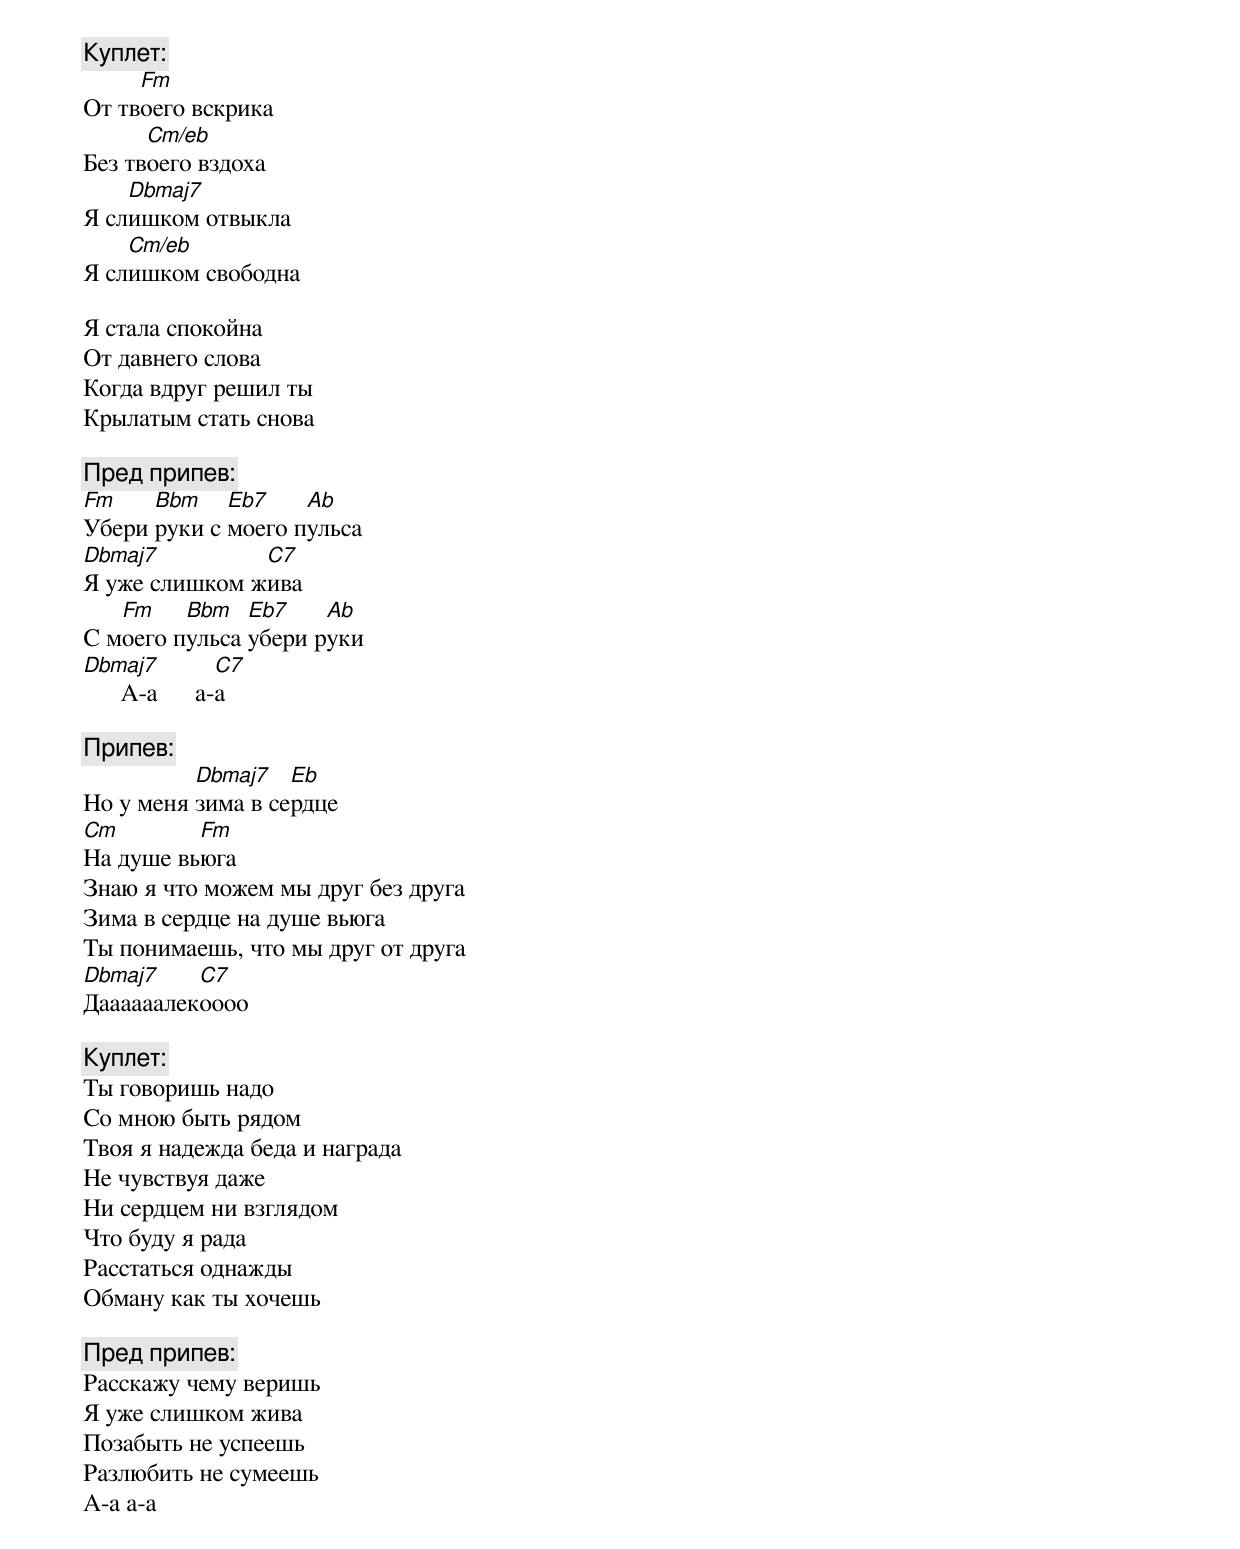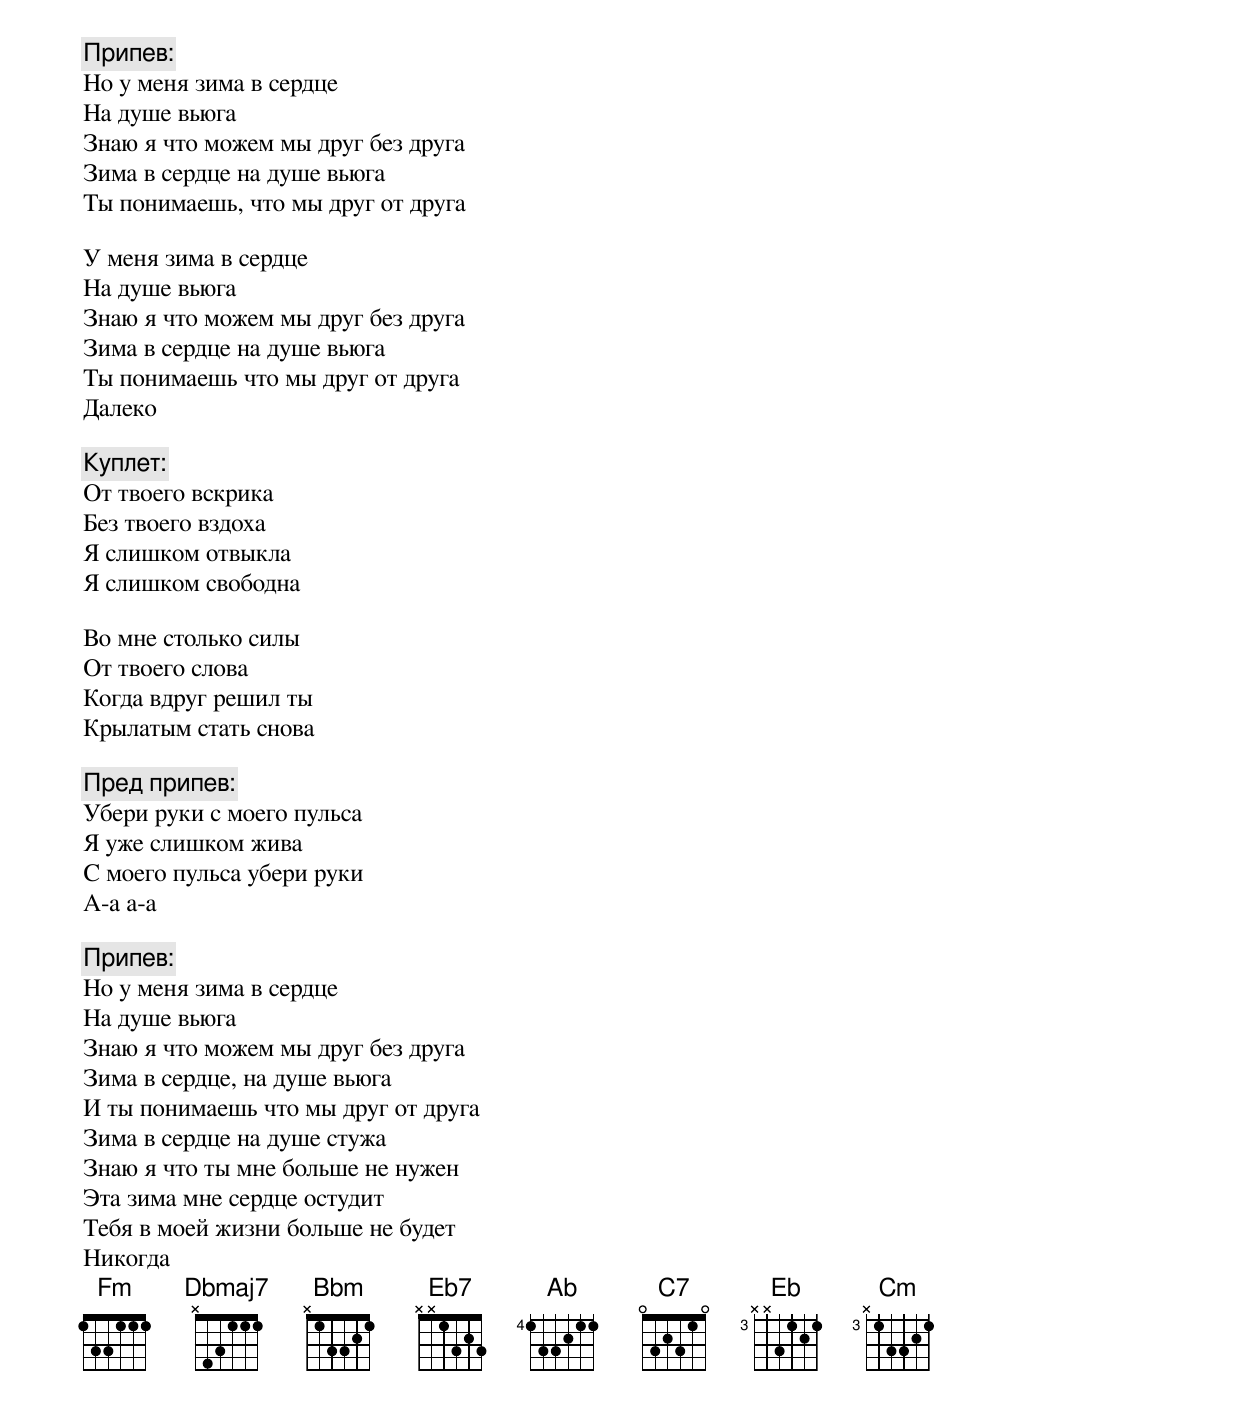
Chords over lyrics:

[Куплет]:
     Fm
От твоего вскрика
      Cm/eb
Без твоего вздоха
    Dbmaj7
Я слишком отвыкла
    Cm/eb
Я слишком свободна

Я стала спокойна
От давнего слова
Когда вдруг решил ты
Крылатым стать снова

[Пред припев]:
Fm    Bbm    Eb7    Ab
Убери руки с моего пульса
Dbmaj7         C7
Я уже слишком жива
   Fm    Bbm   Eb7    Ab
С моего пульса убери руки
Dbmaj7           C7
      А-а      а-а

[Припев]:
          Dbmaj7   Eb
Но у меня зима в сердце
Cm        Fm
На душе вьюга
Знаю я что можем мы друг без друга
Зима в сердце на душе вьюга
Ты понимаешь, что мы друг от друга
Dbmaj7    C7
Даааааалекоооо

[Куплет]:
Ты говоришь надо
Со мною быть рядом
Твоя я надежда беда и награда
Не чувствуя даже
Ни сердцем ни взглядом
Что буду я рада
Расстаться однажды
Обману как ты хочешь

[Пред припев]:
Расскажу чему веришь
Я уже слишком жива
Позабыть не успеешь
Разлюбить не сумеешь
А-а а-а

[Припев]:
Но у меня зима в сердце
На душе вьюга
Знаю я что можем мы друг без друга
Зима в сердце на душе вьюга
Ты понимаешь, что мы друг от друга

У меня зима в сердце
На душе вьюга
Знаю я что можем мы друг без друга
Зима в сердце на душе вьюга
Ты понимаешь что мы друг от друга
Далеко

[Куплет]:
От твоего вскрика
Без твоего вздоха
Я слишком отвыкла
Я слишком свободна

Во мне столько силы
От твоего слова
Когда вдруг решил ты
Крылатым стать снова

[Пред припев]:
Убери руки с моего пульса
Я уже слишком жива
С моего пульса убери руки
А-а а-а

[Припев]:
Но у меня зима в сердце
На душе вьюга
Знаю я что можем мы друг без друга
Зима в сердце, на душе вьюга
И ты понимаешь что мы друг от друга
Зима в сердце на душе стужа
Знаю я что ты мне больше не нужен
Эта зима мне сердце остудит
Тебя в моей жизни больше не будет
Никогда
